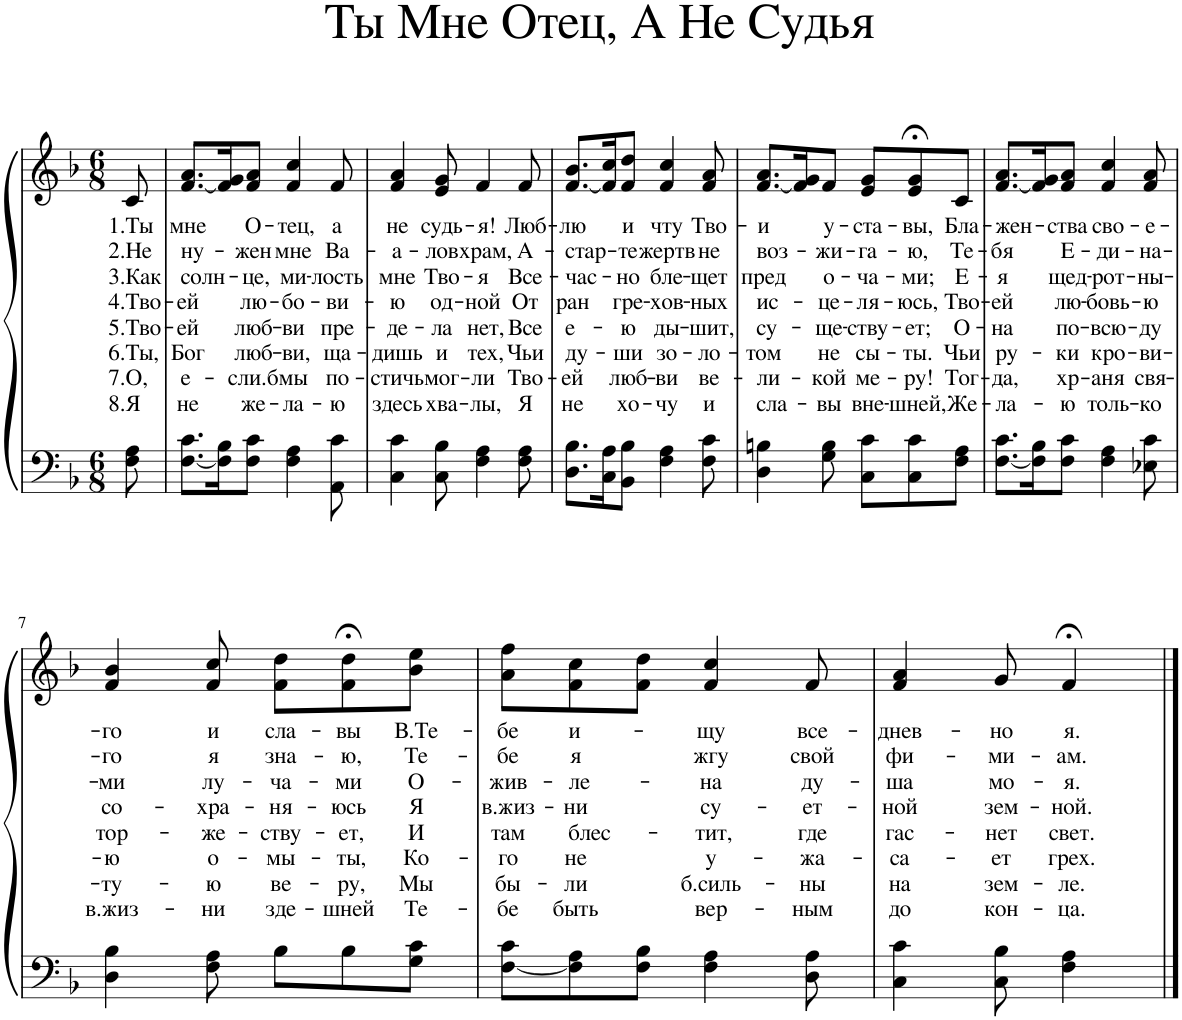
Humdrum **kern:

**kern	**kern	**text	**text	**text	**text	**text	**text	**text	**text
*part1	*part1	*part1	*part1	*part1	*part1	*part1	*part1	*part1	*part1
*staff2	*staff1	*staff1	*staff1	*staff1	*staff1	*staff1	*staff1	*staff1	*staff1
*I"Piano	*	*	*	*	*	*	*	*	*
*I'Pno.	*	*	*	*	*	*	*	*	*
*clefF4	*clefG2	*	*	*	*	*	*	*	*
*k[b-]	*k[b-]	*	*	*	*	*	*	*	*
*M6/8	*M6/8	*	*	*	*	*	*	*	*
=1	=1	=1	=1	=1	=1	=1	=1	=1	=1
!	!	!LO:LY:b	!LO:LY:b	!LO:LY:b	!LO:LY:b	!LO:LY:b	!LO:LY:b	!LO:LY:b	!LO:LY:b
8F\ 8A\	8c/	1.Ты	2.Не	3.Как	4.Тво-	5.Тво-	6.Ты,	7.О,	8.Я
=2	=2	=2	=2	=2	=2	=2	=2	=2	=2
!	!	!LO:LY:b	!LO:LY:b	!LO:LY:b	!LO:LY:b	!LO:LY:b	!LO:LY:b	!LO:LY:b	!LO:LY:b
[8.F\ 8.c\L	[8.f/ 8.a/L	мне	ну-	солн-	-ей	-ей	Бог	е-	не
16F\] 16B-\K	16f/] 16g/K	.	.	.	.	.	.	.	.
!	!	!LO:LY:b	!LO:LY:b	!LO:LY:b	!LO:LY:b	!LO:LY:b	!LO:LY:b	!LO:LY:b	!LO:LY:b
8F\ 8c\J	8f/ 8a/J	О-	-жен	-це,	лю-	люб-	люб-	-сли.б	же-
!	!	!LO:LY:b	!LO:LY:b	!LO:LY:b	!LO:LY:b	!LO:LY:b	!LO:LY:b	!LO:LY:b	!LO:LY:b
4F\ 4A\	4f/ 4cc/	-тец,	мне	ми-	-бо-	-ви	-ви,	мы	-ла-
!	!	!LO:LY:b	!LO:LY:b	!LO:LY:b	!LO:LY:b	!LO:LY:b	!LO:LY:b	!LO:LY:b	!LO:LY:b
8AA\ 8c\	8f/	а	Ва-	-лость	-ви-	пре-	ща-	по-	-ю
=3	=3	=3	=3	=3	=3	=3	=3	=3	=3
!	!	!LO:LY:b	!LO:LY:b	!LO:LY:b	!LO:LY:b	!LO:LY:b	!LO:LY:b	!LO:LY:b	!LO:LY:b
4C\ 4c\	4f/ 4a/	не	-а-	мне	-ю	-де-	-дишь	-стичь	здесь
!	!	!LO:LY:b	!LO:LY:b	!LO:LY:b	!LO:LY:b	!LO:LY:b	!LO:LY:b	!LO:LY:b	!LO:LY:b
8C\ 8B-\	8e/ 8g/	судь-	-лов	Тво-	од-	-ла	и	мог-	хва-
!	!	!LO:LY:b	!LO:LY:b	!LO:LY:b	!LO:LY:b	!LO:LY:b	!LO:LY:b	!LO:LY:b	!LO:LY:b
4F\ 4A\	4f/	-я!	храм,	-я	-ной	нет,	тех,	-ли	-лы,
!	!	!LO:LY:b	!LO:LY:b	!LO:LY:b	!LO:LY:b	!LO:LY:b	!LO:LY:b	!LO:LY:b	!LO:LY:b
8F\ 8A\	8f/	Люб-	А-	Все-	От	Все	Чьи	Тво-	Я
=4	=4	=4	=4	=4	=4	=4	=4	=4	=4
!	!	!LO:LY:b	!LO:LY:b	!LO:LY:b	!LO:LY:b	!LO:LY:b	!LO:LY:b	!LO:LY:b	!LO:LY:b
8.D\ 8.B-\L	[8.f/ 8.b-/L	-лю	-стар-	-час-	ран	е-	ду-	-ей	не
16C\ 16A\K	16f/] 16cc/K	.	.	.	.	.	.	.	.
!	!	!LO:LY:b	!LO:LY:b	!LO:LY:b	!LO:LY:b	!LO:LY:b	!LO:LY:b	!LO:LY:b	!LO:LY:b
8BB-\ 8B-\J	8f/ 8dd/J	и	-те	-но	гре-	-ю	-ши	люб-	хо-
!	!	!LO:LY:b	!LO:LY:b	!LO:LY:b	!LO:LY:b	!LO:LY:b	!LO:LY:b	!LO:LY:b	!LO:LY:b
4F\ 4A\	4f/ 4cc/	чту	жертв	бле-	-хов-	ды-	зо-	-ви	-чу
!	!	!LO:LY:b	!LO:LY:b	!LO:LY:b	!LO:LY:b	!LO:LY:b	!LO:LY:b	!LO:LY:b	!LO:LY:b
8F\ 8c\	8f/ 8a/	Тво-	не	-щет	-ных	-шит,	-ло-	ве-	и
=5	=5	=5	=5	=5	=5	=5	=5	=5	=5
!	!	!LO:LY:b	!LO:LY:b	!LO:LY:b	!LO:LY:b	!LO:LY:b	!LO:LY:b	!LO:LY:b	!LO:LY:b
4D\ 4Bn\	[8.f/ 8.a/L	-и	воз-	пред	ис-	су-	-том	-ли-	сла-
.	16f/] 16g/K	.	.	.	.	.	.	.	.
!	!	!LO:LY:b	!LO:LY:b	!LO:LY:b	!LO:LY:b	!LO:LY:b	!LO:LY:b	!LO:LY:b	!LO:LY:b
8G\ 8B\	8f/J	у-	-жи-	о-	-це-	-ще-	не	-кой	-вы
!	!	!LO:LY:b	!LO:LY:b	!LO:LY:b	!LO:LY:b	!LO:LY:b	!LO:LY:b	!LO:LY:b	!LO:LY:b
8C\ 8c\L	8e/ 8g/L	-ста-	-га-	-ча-	-ля-	-ству-	сы-	ме-	вне-
!	!	!LO:LY:b	!LO:LY:b	!LO:LY:b	!LO:LY:b	!LO:LY:b	!LO:LY:b	!LO:LY:b	!LO:LY:b
8C\ 8c\	8e/;< 8g/;<	-вы,	-ю,	-ми;	-юсь,	-ет;	-ты.	-ру!	-шней,
!	!	!LO:LY:b	!LO:LY:b	!LO:LY:b	!LO:LY:b	!LO:LY:b	!LO:LY:b	!LO:LY:b	!LO:LY:b
8F\ 8A\J	8c/J	Бла-	Те-	Е-	Тво-	О-	Чьи	Тог-	Же-
=6	=6	=6	=6	=6	=6	=6	=6	=6	=6
!	!	!LO:LY:b	!LO:LY:b	!LO:LY:b	!LO:LY:b	!LO:LY:b	!LO:LY:b	!LO:LY:b	!LO:LY:b
[8.F\ 8.c\L	[8.f/ 8.a/L	-жен-	-бя	-я	-ей	-на	ру-	-да,	-ла-
16F\] 16B-\K	16f/] 16g/K	.	.	.	.	.	.	.	.
!	!	!LO:LY:b	!LO:LY:b	!LO:LY:b	!LO:LY:b	!LO:LY:b	!LO:LY:b	!LO:LY:b	!LO:LY:b
8F\ 8c\J	8f/ 8a/J	-ства	Е-	щед-	лю-	по-	-ки	хр-	-ю
!	!	!LO:LY:b	!LO:LY:b	!LO:LY:b	!LO:LY:b	!LO:LY:b	!LO:LY:b	!LO:LY:b	!LO:LY:b
4F\ 4A\	4f/ 4cc/	сво-	-ди-	-рот-	-бовь-	-всю-	кро-	-аня	толь-
!	!	!LO:LY:b	!LO:LY:b	!LO:LY:b	!LO:LY:b	!LO:LY:b	!LO:LY:b	!LO:LY:b	!LO:LY:b
8E-X\ 8c\	8f/ 8a/	-е-	-на-	-ны-	-ю	-ду	-ви-	свя-	-ко
!!LO:LB:g=z
=7	=7	=7	=7	=7	=7	=7	=7	=7	=7
!	!	!LO:LY:b	!LO:LY:b	!LO:LY:b	!LO:LY:b	!LO:LY:b	!LO:LY:b	!LO:LY:b	!LO:LY:b
4D\ 4B-\	4f/ 4b-/	-го	-го	-ми	со-	тор-	-ю	-ту-	в.жиз-
!	!	!LO:LY:b	!LO:LY:b	!LO:LY:b	!LO:LY:b	!LO:LY:b	!LO:LY:b	!LO:LY:b	!LO:LY:b
8F\ 8A\	8f/ 8cc/	и	я	лу-	-хра-	-же-	о-	-ю	-ни
!	!	!LO:LY:b	!LO:LY:b	!LO:LY:b	!LO:LY:b	!LO:LY:b	!LO:LY:b	!LO:LY:b	!LO:LY:b
8B-\L	8f\ 8dd\L	сла-	зна-	-ча-	-ня-	-ству-	-мы-	ве-	зде-
!	!	!LO:LY:b	!LO:LY:b	!LO:LY:b	!LO:LY:b	!LO:LY:b	!LO:LY:b	!LO:LY:b	!LO:LY:b
8B-\	8f\;< 8dd\;<	-вы	-ю,	-ми	-юсь	-ет,	-ты,	-ру,	-шней
!	!	!LO:LY:b	!LO:LY:b	!LO:LY:b	!LO:LY:b	!LO:LY:b	!LO:LY:b	!LO:LY:b	!LO:LY:b
8G\ 8c\J	8b-\ 8ee\J	В.Те-	Те-	О-	Я	И	Ко-	Мы	Те-
=8	=8	=8	=8	=8	=8	=8	=8	=8	=8
!	!	!LO:LY:b	!LO:LY:b	!LO:LY:b	!LO:LY:b	!LO:LY:b	!LO:LY:b	!LO:LY:b	!LO:LY:b
[8F\ 8c\L	8a\ 8ff\L	-бе	-бе	-жив-	в.жиз-	там	-го	бы-	-бе
!	!	!LO:LY:b	!LO:LY:b	!LO:LY:b	!LO:LY:b	!LO:LY:b	!LO:LY:b	!LO:LY:b	!LO:LY:b
8F\] 8A\	8f\ 8cc\	и-	я	-ле-	-ни	блес-	не	-ли	быть
8F\ 8B-\J	8f\ 8dd\J	.	.	.	.	.	.	.	.
!	!	!LO:LY:b	!LO:LY:b	!LO:LY:b	!LO:LY:b	!LO:LY:b	!LO:LY:b	!LO:LY:b	!LO:LY:b
4F\ 4A\	4f/ 4cc/	-щу	жгу	-на	су-	-тит,	у-	б.силь-	вер-
!	!	!LO:LY:b	!LO:LY:b	!LO:LY:b	!LO:LY:b	!LO:LY:b	!LO:LY:b	!LO:LY:b	!LO:LY:b
8D\ 8A\	8f/	все-	свой	ду-	-ет-	где	-жа-	-ны	-ным
=9	=9	=9	=9	=9	=9	=9	=9	=9	=9
!	!	!LO:LY:b	!LO:LY:b	!LO:LY:b	!LO:LY:b	!LO:LY:b	!LO:LY:b	!LO:LY:b	!LO:LY:b
4C\ 4c\	4f/ 4a/	-днев-	фи-	-ша	-ной	гас-	-са-	на	до
!	!	!LO:LY:b	!LO:LY:b	!LO:LY:b	!LO:LY:b	!LO:LY:b	!LO:LY:b	!LO:LY:b	!LO:LY:b
8C\ 8B-\	8g/	-но	-ми-	мо-	зем-	-нет	-ет	зем-	кон-
!	!	!LO:LY:b	!LO:LY:b	!LO:LY:b	!LO:LY:b	!LO:LY:b	!LO:LY:b	!LO:LY:b	!LO:LY:b
4F\ 4A\	4f;</	я.	-ам.	-я.	-ной.	свет.	грех.	-ле.	-ца.
==	==	==	==	==	==	==	==	==	==
*-	*-	*-	*-	*-	*-	*-	*-	*-	*-
